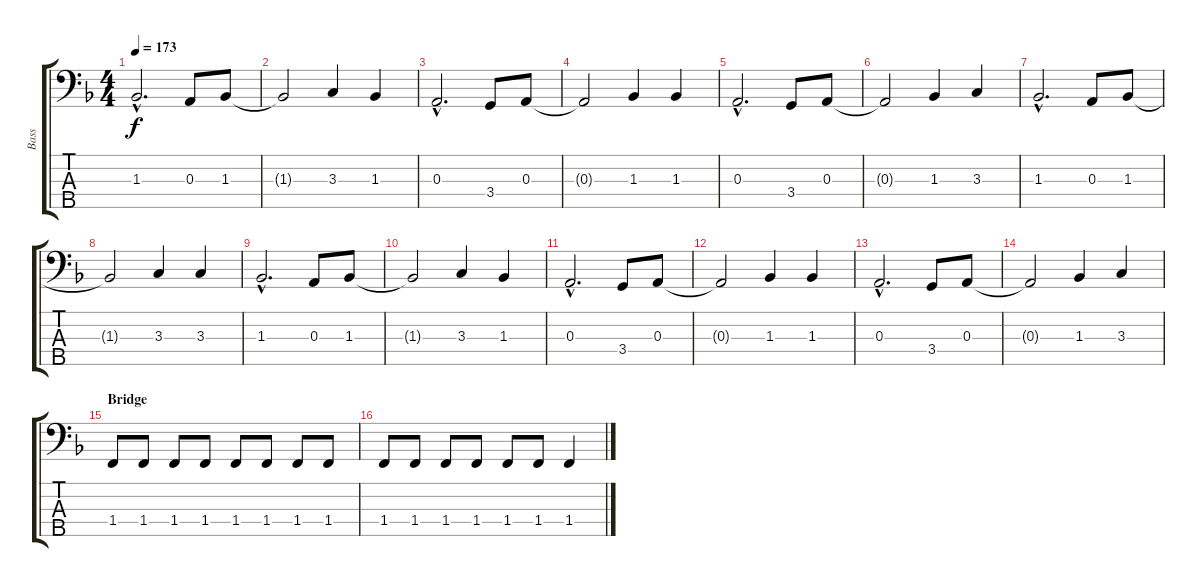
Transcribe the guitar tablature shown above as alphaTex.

\track ("Bass" "Bass") {instrument electricbasspick}
\staff {score tabs}
\tuning (G2 D2 A1 E1 B0) {hide}
\ts (4 4)
\tempo 173
\clef f4
\ks dminor
1.3{hac}.2{d dy f} 0.3.8 1.3.8 |
1.3{t}.2 3.3.4 1.3.4 |
0.3{hac}.2{d} 3.4.8 0.3.8 |
0.3{t}.2 1.3.4 1.3.4 |
0.3{hac}.2{d} 3.4.8 0.3.8 |
0.3{t}.2 1.3.4 3.3.4 |
1.3{hac}.2{d} 0.3.8 1.3.8 |
1.3{t}.2 3.3.4 3.3.4 |
1.3{hac}.2{d} 0.3.8 1.3.8 |
1.3{t}.2 3.3.4 1.3.4 |
0.3{hac}.2{d} 3.4.8 0.3.8 |
0.3{t}.2 1.3.4 1.3.4 |
0.3{hac}.2{d} 3.4.8 0.3.8 |
0.3{t}.2 1.3.4 3.3.4 |
\section ("" "Bridge")
1.4.8 1.4.8 1.4.8 1.4.8 1.4.8 1.4.8 1.4.8 1.4.8 |
1.4.8 1.4.8 1.4.8 1.4.8 1.4.8 1.4.8 1.4.4
